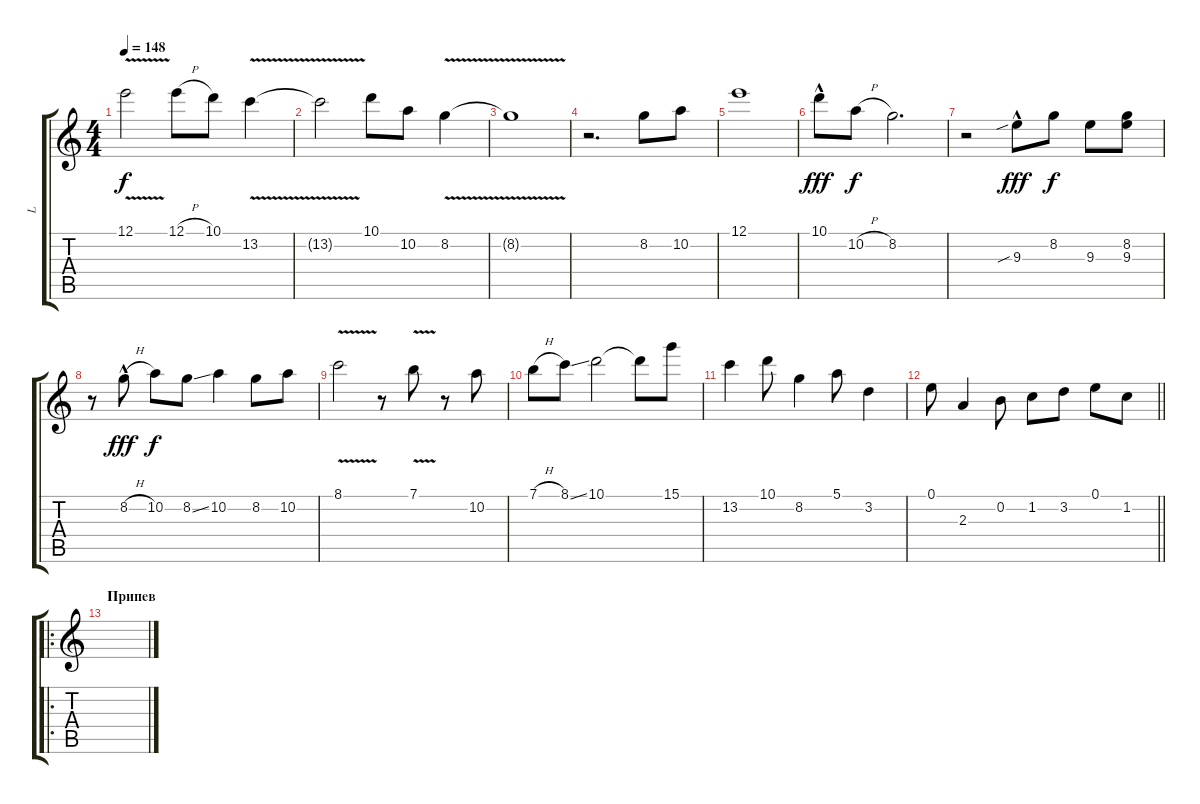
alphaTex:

\track ("L" "L") {instrument electricguitarjazz}
\staff {score tabs}
\tuning (E4 B3 G3 D3 A2 E2) {hide}
\ts (4 4)
\tempo 148
\clef g2
\ks c
12.1{v}.2{dy f} 12.1{h}.8 10.1.8 13.2{v}.4 |
13.2{t}.2 10.1.8 10.2.8 8.2{v}.4 |
8.2{t}.1 |
r.2{d} 8.2.8 10.2.8 |
12.1.1 |
10.1{hac}.8{dy fff} 10.2{h}.8{dy f} 8.2.2{d} |
r.2 9.3{sib hac}.8{dy fff} 8.2.8{dy f} 9.3.8 (8.2 9.3).8 |
r.8 8.2{h hac}.8{dy fff} 10.2.8{dy f} 8.2{ss}.8 10.2.4 8.2.8 10.2.8 |
8.1{v}.2 r.8 7.1{v}.8 r.8 10.2.8 |
7.1{h}.8 8.1{ss}.8 10.1.2 10.1{t}.8 15.1.8 |
13.2.4 10.1.8 8.2.4 5.1.8 3.2.4 |
\barLineRight lightlight
0.1.8 2.3.4 0.2.8 1.2.8 3.2.8 0.1.8 1.2.8 |
\ro
\section ("" "Припев")
